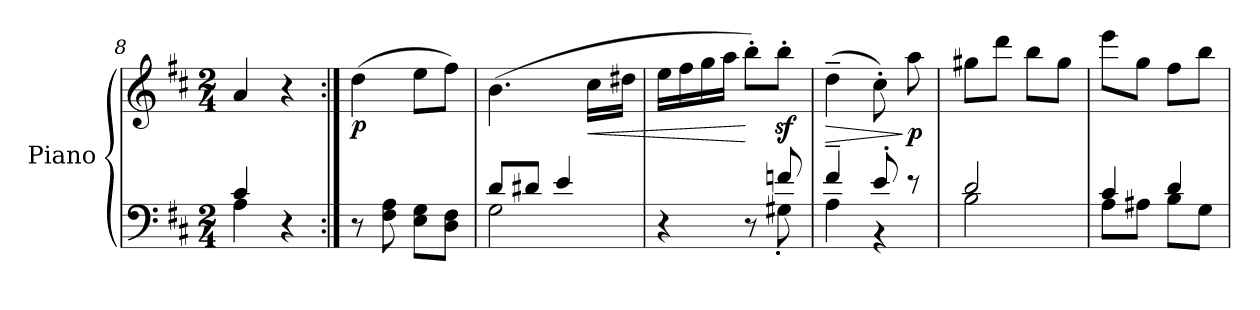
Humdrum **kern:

**kern	**kern	**dynam
*part1	*part1	*part1
*staff2	*staff1	*staff1/2
*I"Piano	*	*
*I'Pno.	*	*
*clefF4	*clefG2	*
*k[f#c#]	*k[f#c#]	*
*M2/4	*M2/4	*
=8	=8	=8
*^	*	*
4c#/	4A\	4a/	.
4r	4ryy	4r	.
=9:|!	=9:|!	=9:|!	=9:|!
!	!	!	!LO:DY:b
*v	*v	*	*
8r	(>4dd\	p
8F#\ 8A\	.	.
8E\ 8G\L	8ee\L	.
8D\ 8F#\J	8ff#\J)	.
=10	=10	=10
*^	*	*
8d/L	2G\	(>4.b\	.
8d#X/J	.	.	.
4e/	.	.	.
!	!	!	!LO:HP:b
.	.	16cc#\LL	<
.	.	16dd#X\JJ	.
=11	=11	=11	=11
4r	4.ryy	16ee\LL	.
.	.	16ff#\	.
.	.	16gg\	.
.	.	16aa\JJ	.
8r	.	8bb'\L)	[
8fn/	8G#X'\	8bbz<'\J	.
=12	=12	=12	=12
!	!	!	!LO:HP:b
4f#~/	4A\	(>4dd~\	>
8e'/	4r	8cc#'\)	.
!	!	!	!LO:DY:n=1:b
8r	.	8aa\	] p
!!LO:LB:g=z
=13	=13	=13	=13
2d/	2B\	8gg#X\L	.
.	.	8ddd\J	.
.	.	8bb\L	.
.	.	8gg#\J	.
=14	=14	=14	=14
4c#/	8A\L	8eee\L	.
.	8A#X\J	8gg\J	.
4d/	8B\L	8ff#\L	.
.	8G\J	8bb\J	.
*v	*v	*	*
=	=	=
*-	*-	*-
